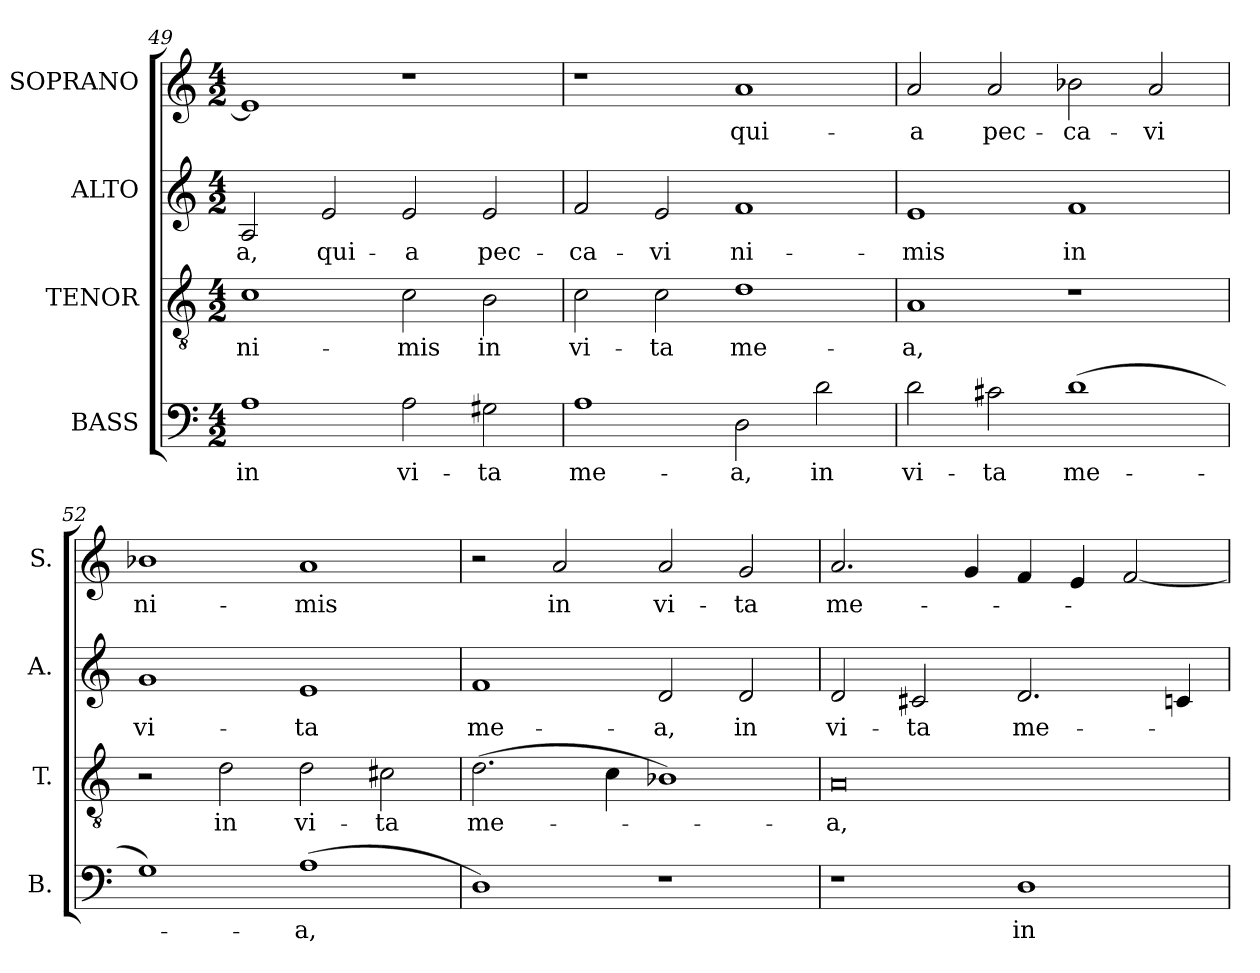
**kern	**text	**kern	**text	**kern	**text	**kern	**text
*part4	*part4	*part3	*part3	*part2	*part2	*part1	*part1
*staff4	*staff4	*staff3	*staff3	*staff2	*staff2	*staff1	*staff1
*I"BASS	*	*I"TENOR	*	*I"ALTO	*	*I"SOPRANO	*
*I'B.	*	*I'T.	*	*I'A.	*	*I'S.	*
*clefF4	*	*clefGv2	*	*clefG2	*	*clefG2	*
*	*	*ITrd7c12	*	*	*	*	*
*k[]	*	*k[]	*	*k[]	*	*k[]	*
*C:	*	*C:	*	*C:	*	*C:	*
*M4/2	*	*M4/2	*	*M4/2	*	*M4/2	*
=49	=49	=49	=49	=49	=49	=49	=49
!	!LO:LY:b:color=#000000	!	!	!	!	!	!
!	!	!	!LO:LY:b:color=#000000	!	!	!	!
!	!	!	!	!	!LO:LY:b:color=#000000	!	!
1Ai	in	1Ci	ni-	2Ai/	-a,	1ei]	.
!	!	!	!	!	!LO:LY:b:color=#000000	!	!
.	.	.	.	2ei/	qui-	.	.
!	!LO:LY:b:color=#000000	!	!	!	!	!	!
!	!	!	!LO:LY:b:color=#000000	!	!	!	!
!	!	!	!	!	!LO:LY:b:color=#000000	!	!
2Ai\	vi-	2Ci\	-mis	2ei/	-a	1r	.
!	!LO:LY:b:color=#000000	!	!	!	!	!	!
!	!	!	!LO:LY:b:color=#000000	!	!	!	!
!	!	!	!	!	!LO:LY:b:color=#000000	!	!
2G#Xi\	-ta	2BBi\	in	2ei/	pec-	.	.
=50	=50	=50	=50	=50	=50	=50	=50
!	!LO:LY:b:color=#000000	!	!	!	!	!	!
!	!	!	!LO:LY:b:color=#000000	!	!	!	!
!	!	!	!	!	!LO:LY:b:color=#000000	!	!
1Ai	me-	2Ci\	vi-	2fi/	-ca-	1r	.
!	!	!	!LO:LY:b:color=#000000	!	!	!	!
!	!	!	!	!	!LO:LY:b:color=#000000	!	!
.	.	2Ci\	-ta	2ei/	-vi	.	.
!	!LO:LY:b:color=#000000	!	!	!	!	!	!
!	!	!	!LO:LY:b:color=#000000	!	!	!	!
!	!	!	!	!	!LO:LY:b:color=#000000	!	!
!	!	!	!	!	!	!	!LO:LY:b:color=#000000
2Di\	-a,	1Di	me-	1fi	ni-	1ai	qui-
!	!LO:LY:b:color=#000000	!	!	!	!	!	!
2di\	in	.	.	.	.	.	.
=51	=51	=51	=51	=51	=51	=51	=51
!	!LO:LY:b:color=#000000	!	!	!	!	!	!
!	!	!	!LO:LY:b:color=#000000	!	!	!	!
!	!	!	!	!	!LO:LY:b:color=#000000	!	!
!	!	!	!	!	!	!	!LO:LY:b:color=#000000
2di\	vi-	1AAi	-a,	1ei	-mis	2ai/	-a
!	!LO:LY:b:color=#000000	!	!	!	!	!	!
!	!	!	!	!	!	!	!LO:LY:b:color=#000000
2c#Xi\	-ta	.	.	.	.	2ai/	pec-
!	!LO:LY:b:color=#000000	!	!	!	!	!	!
!	!	!	!	!	!LO:LY:b:color=#000000	!	!
!	!	!	!	!	!	!	!LO:LY:b:color=#000000
(1di	me-	1r	.	1fi	in	2b-Xi\	-ca-
!	!	!	!	!	!	!	!LO:LY:b:color=#000000
.	.	.	.	.	.	2ai/	-vi
=52	=52	=52	=52	=52	=52	=52	=52
!	!	!	!	!	!LO:LY:b:color=#000000	!	!
!	!	!	!	!	!	!	!LO:LY:b:color=#000000
1Gi)	.	2r	.	1gi	vi-	1b-Xi	ni-
!	!	!	!LO:LY:b:color=#000000	!	!	!	!
.	.	2Di\	in	.	.	.	.
!	!LO:LY:b:color=#000000	!	!	!	!	!	!
!	!	!	!LO:LY:b:color=#000000	!	!	!	!
!	!	!	!	!	!LO:LY:b:color=#000000	!	!
!	!	!	!	!	!	!	!LO:LY:b:color=#000000
(1Ai	-a,	2Di\	vi-	1ei	-ta	1ai	-mis
!	!	!	!LO:LY:b:color=#000000	!	!	!	!
.	.	2C#Xi\	-ta	.	.	.	.
!!LO:LB:g=z
=53	=53	=53	=53	=53	=53	=53	=53
!	!	!	!LO:LY:b:color=#000000	!	!	!	!
!	!	!	!	!	!LO:LY:b:color=#000000	!	!
1Di)	.	(2.Di\	me-	1fi	me-	2r	.
!	!	!	!	!	!	!	!LO:LY:b:color=#000000
.	.	.	.	.	.	2ai/	in
.	.	4Ci\	.	.	.	.	.
!	!	!	!	!	!LO:LY:b:color=#000000	!	!
!	!	!	!	!	!	!	!LO:LY:b:color=#000000
1r	.	1BB-Xi)	.	2di/	-a,	2ai/	vi-
!	!	!	!	!	!LO:LY:b:color=#000000	!	!
!	!	!	!	!	!	!	!LO:LY:b:color=#000000
.	.	.	.	2di/	in	2gi/	-ta
=54	=54	=54	=54	=54	=54	=54	=54
!	!	!	!LO:LY:b:color=#000000	!	!	!	!
!	!	!	!	!	!LO:LY:b:color=#000000	!	!
!	!	!	!	!	!	!	!LO:LY:b:color=#000000
1r	.	0AAi	-a,	2di/	vi-	2.ai/	me-
!	!	!	!	!	!LO:LY:b:color=#000000	!	!
.	.	.	.	2c#Xi/	-ta	.	.
.	.	.	.	.	.	4gi/	.
!	!LO:LY:b:color=#000000	!	!	!	!	!	!
!	!	!	!	!	!LO:LY:b:color=#000000	!	!
1Di	in	.	.	2.di/	me-	4fi/	.
.	.	.	.	.	.	4ei/	.
.	.	.	.	.	.	[2fi/	.
.	.	.	.	4cni/	.	.	.
=	=	=	=	=	=	=	=
*-	*-	*-	*-	*-	*-	*-	*-
